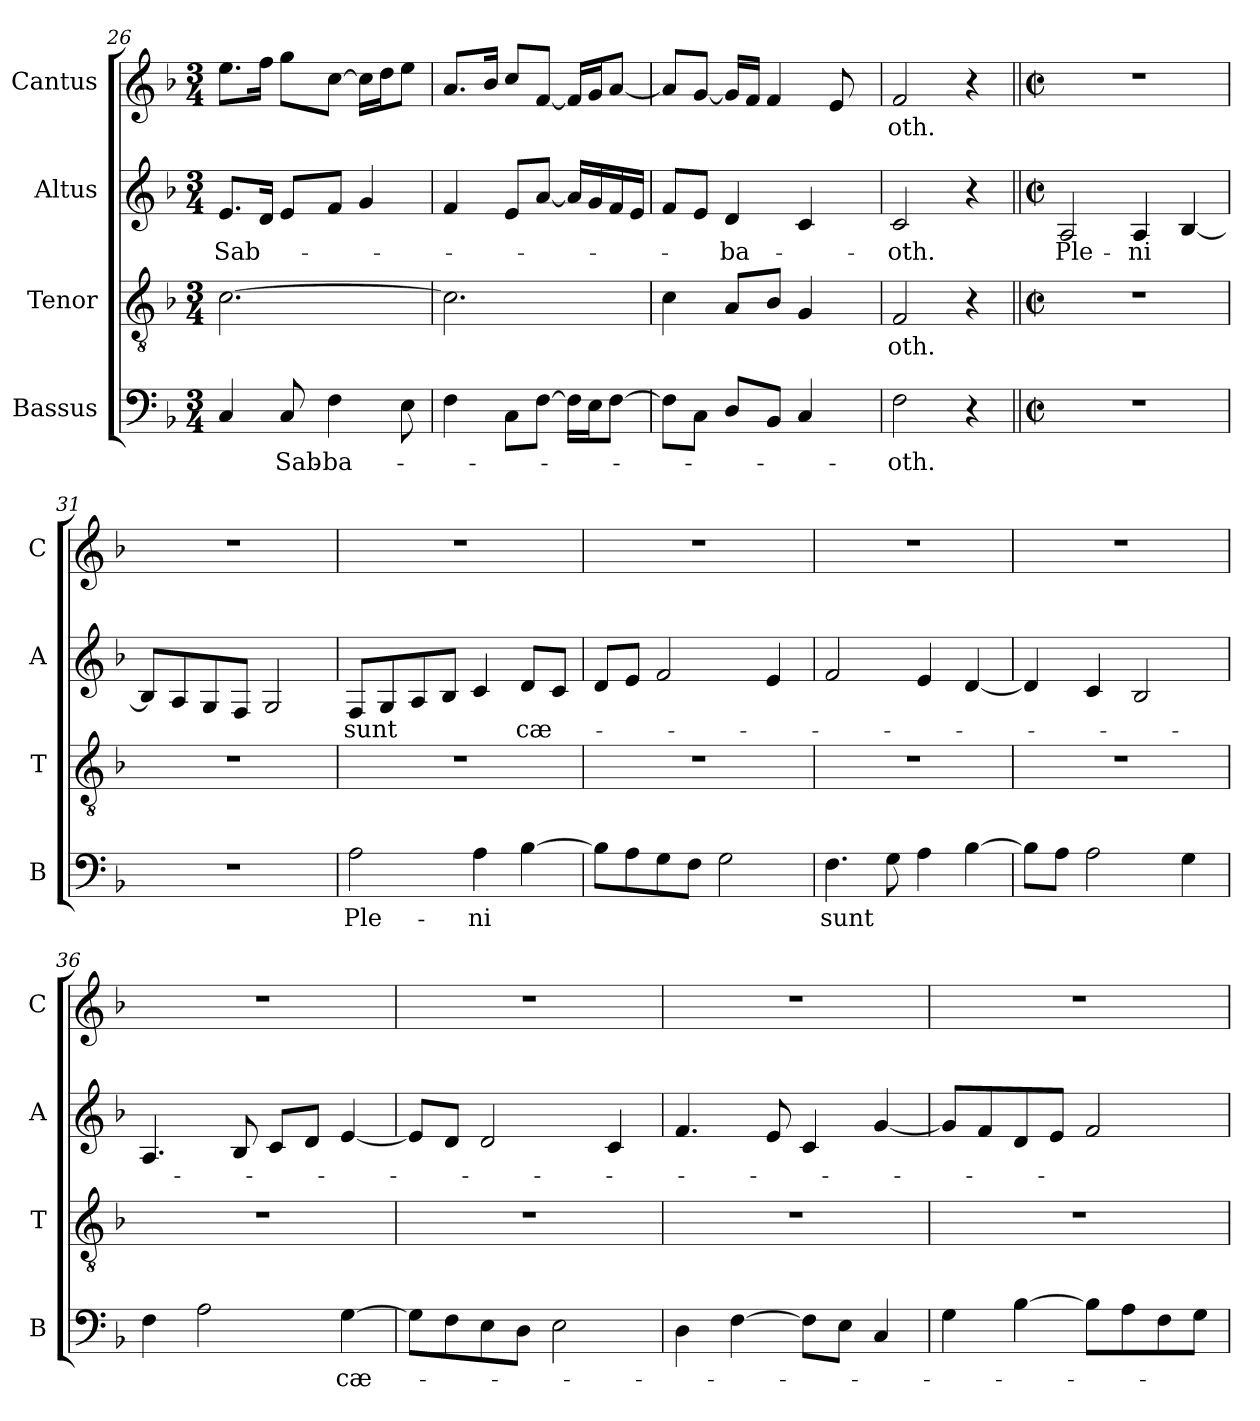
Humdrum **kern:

**kern	**text	**kern	**text	**kern	**text	**kern	**text
*part4	*part4	*part3	*part3	*part2	*part2	*part1	*part1
*staff4	*staff4	*staff3	*staff3	*staff2	*staff2	*staff1	*staff1
*I"Bassus	*	*I"Tenor	*	*I"Altus	*	*I"Cantus	*
*I'B	*	*I'T	*	*I'A	*	*I'C	*
!!LO:LB:g=z
*clefF4	*	*clefGv2	*	*clefG2	*	*clefG2	*
*k[b-]	*	*k[b-]	*	*k[b-]	*	*k[b-]	*
*F:	*	*F:	*	*F:	*	*F:	*
*M3/4	*	*M3/4	*	*M3/4	*	*M3/4	*
=26	=26	=26	=26	=26	=26	=26	=26
!	!	!	!	!	!LO:LY:b	!	!
4C/	.	[2.c\	.	8.e/L	Sab-	8.ee\L	.
.	.	.	.	16d/Jk	.	16ff\Jk	.
!	!LO:LY:b	!	!	!	!	!	!
8C/	Sab-	.	.	8e/L	.	8gg\L	.
!	!LO:LY:b	!	!	!	!	!	!
4F\	-ba-	.	.	8f/J	.	[8cc\J	.
.	.	.	.	4g/	.	16cc\LL]	.
.	.	.	.	.	.	16dd\J	.
8E\	.	.	.	.	.	8ee\J	.
=27	=27	=27	=27	=27	=27	=27	=27
4F\	.	2.c\]	.	4f/	.	8.a/L	.
.	.	.	.	.	.	16b-/Jk	.
8C\L	.	.	.	8e/L	.	8cc/L	.
[8F\J	.	.	.	[8a/J	.	[8f/J	.
16F\LL]	.	.	.	16a/LL]	.	16f/LL]	.
16E\J	.	.	.	16g/	.	16g/J	.
[8F\J	.	.	.	16f/	.	[8a/J	.
.	.	.	.	16e/JJ	.	.	.
=28	=28	=28	=28	=28	=28	=28	=28
8F\L]	.	4c\	.	8f/L	.	8a/L]	.
8C\J	.	.	.	8e/J	.	[8g/J	.
!	!	!	!	!	!LO:LY:b	!	!
8D/L	.	8A/L	.	4d/	-ba-	16g/LL]	.
.	.	.	.	.	.	16f/JJ	.
8BB-/J	.	8B-/J	.	.	.	4f/	.
4C/	.	4G/	.	4c/	.	.	.
.	.	.	.	.	.	8e/	.
=29	=29	=29	=29	=29	=29	=29	=29
!	!LO:LY:b	!	!	!	!	!	!
!	!	!	!LO:LY:b	!	!	!	!
!	!	!	!	!	!LO:LY:b	!	!
!	!	!	!	!	!	!	!LO:LY:b
2F\	-oth.	2F/	-oth.	2c/	-oth.	2f/	-oth.
4r	.	4r	.	4r	.	4r	.
!!LO:LB:g=z
=30||	=30||	=30||	=30||	=30||	=30||	=30||	=30||
*M2/2	*	*M2/2	*	*M2/2	*	*M2/2	*
*met(c|)	*	*met(c|)	*	*met(c|)	*	*met(c|)	*
!	!	!	!	!	!LO:LY:b	!	!
1r	.	1r	.	2A/	Ple-	1r	.
!	!	!	!	!	!LO:LY:b	!	!
.	.	.	.	4A/	-ni	.	.
.	.	.	.	[4B-/	.	.	.
=31	=31	=31	=31	=31	=31	=31	=31
1r	.	1r	.	8B-/L]	.	1r	.
.	.	.	.	8A/	.	.	.
.	.	.	.	8G/	.	.	.
.	.	.	.	8F/J	.	.	.
.	.	.	.	2G/	.	.	.
=32	=32	=32	=32	=32	=32	=32	=32
!	!LO:LY:b	!	!	!	!	!	!
!	!	!	!	!	!LO:LY:b	!	!
2A\	Ple-	1r	.	8F/L	sunt	1r	.
.	.	.	.	8G/	.	.	.
.	.	.	.	8A/	.	.	.
.	.	.	.	8B-/J	.	.	.
!	!LO:LY:b	!	!	!	!	!	!
4A\	-ni	.	.	4c/	.	.	.
!	!	!	!	!	!LO:LY:b	!	!
[4B-\	.	.	.	8d/L	cæ-	.	.
.	.	.	.	8c/J	.	.	.
=33	=33	=33	=33	=33	=33	=33	=33
8B-\L]	.	1r	.	8d/L	.	1r	.
8A\	.	.	.	8e/J	.	.	.
8G\	.	.	.	2f/	.	.	.
8F\J	.	.	.	.	.	.	.
2G\	.	.	.	.	.	.	.
.	.	.	.	4e/	.	.	.
=34	=34	=34	=34	=34	=34	=34	=34
!	!LO:LY:b	!	!	!	!	!	!
4.F\	sunt	1r	.	2f/	.	1r	.
8G\	.	.	.	.	.	.	.
4A\	.	.	.	4e/	.	.	.
[4B-\	.	.	.	[4d/	.	.	.
=35	=35	=35	=35	=35	=35	=35	=35
8B-\L]	.	1r	.	4d/]	.	1r	.
8A\J	.	.	.	.	.	.	.
2A\	.	.	.	4c/	.	.	.
.	.	.	.	2B-/	.	.	.
4G\	.	.	.	.	.	.	.
=36	=36	=36	=36	=36	=36	=36	=36
4F\	.	1r	.	4.A/	.	1r	.
2A\	.	.	.	.	.	.	.
.	.	.	.	8B-/	.	.	.
.	.	.	.	8c/L	.	.	.
.	.	.	.	8d/J	.	.	.
!	!LO:LY:b	!	!	!	!	!	!
[4G\	cæ-	.	.	[4e/	.	.	.
!!LO:PB:g=z
=37	=37	=37	=37	=37	=37	=37	=37
8G\L]	.	1r	.	8e/L]	.	1r	.
8F\	.	.	.	8d/J	.	.	.
8E\	.	.	.	2d/	.	.	.
8D\J	.	.	.	.	.	.	.
2E\	.	.	.	.	.	.	.
.	.	.	.	4c/	.	.	.
=38	=38	=38	=38	=38	=38	=38	=38
4D\	.	1r	.	4.f/	.	1r	.
[4F\	.	.	.	.	.	.	.
.	.	.	.	8e/	.	.	.
8F\L]	.	.	.	4c/	.	.	.
8E\J	.	.	.	.	.	.	.
4C/	.	.	.	[4g/	.	.	.
=39	=39	=39	=39	=39	=39	=39	=39
4G\	.	1r	.	8g/L]	.	1r	.
.	.	.	.	8f/	.	.	.
[4B-\	.	.	.	8d/	.	.	.
.	.	.	.	8e/J	.	.	.
8B-\L]	.	.	.	2f/	.	.	.
8A\	.	.	.	.	.	.	.
8F\	.	.	.	.	.	.	.
8G\J	.	.	.	.	.	.	.
=	=	=	=	=	=	=	=
*-	*-	*-	*-	*-	*-	*-	*-
